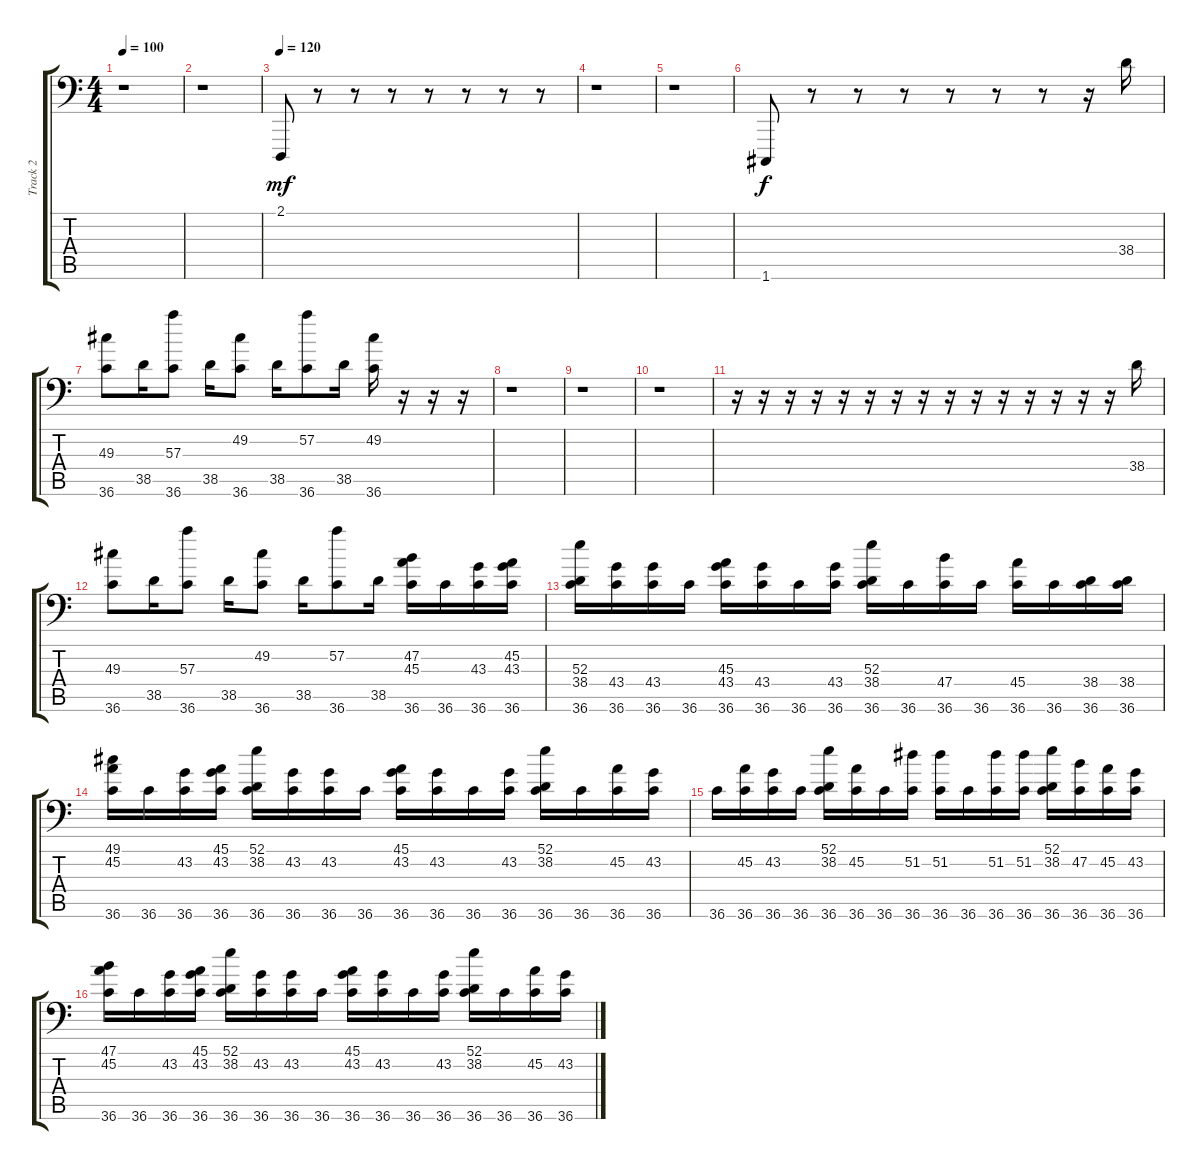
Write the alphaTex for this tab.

\track ("Track 2" "Track 2") {instrument acousticgrandpiano}
\staff {score tabs}
\tuning (C-1 C-1 C-1 C-1 C-1 C-1) {hide}
\ts (4 4)
\tempo 100
\clef f4
\ks c
r.1{dy mf} |
r.1 |
\tempo 120
2.1.8 r.8 r.8 r.8 r.8 r.8 r.8 r.8 |
r.1 |
r.1 |
1.6.8{dy f} r.8 r.8 r.8 r.8 r.8 r.8 r.16 38.4.16 |
(49.3 36.6).8 38.5.16 (57.3 36.6).8 38.5.16 (49.2 36.6).8 38.5.16 (57.2 36.6).8 38.5.16 (49.2 36.6).16 r.16 r.16 r.16 |
r.1 |
r.1 |
r.1 |
r.16 r.16 r.16 r.16 r.16 r.16 r.16 r.16 r.16 r.16 r.16 r.16 r.16 r.16 r.16 38.4.16 |
(49.3 36.6).8 38.5.16 (57.3 36.6).8 38.5.16 (49.2 36.6).8 38.5.16 (57.2 36.6).8 38.5.16 (47.2 45.3 36.6).16 36.6.16 (43.3 36.6).16 (45.2 43.3 36.6).16 |
(52.3 38.4 36.6).16 (43.4 36.6).16 (43.4 36.6).16 36.6.16 (45.3 43.4 36.6).16 (43.4 36.6).16 36.6.16 (43.4 36.6).16 (52.3 38.4 36.6).16 36.6.16 (47.4 36.6).16 36.6.16 (45.4 36.6).16 36.6.16 (38.4 36.6).16 (38.4 36.6).16 |
(49.1 45.2 36.6).16 36.6.16 (43.2 36.6).16 (45.1 43.2 36.6).16 (52.1 38.2 36.6).16 (43.2 36.6).16 (43.2 36.6).16 36.6.16 (45.1 43.2 36.6).16 (43.2 36.6).16 36.6.16 (43.2 36.6).16 (52.1 38.2 36.6).16 36.6.16 (45.2 36.6).16 (43.2 36.6).16 |
36.6.16 (45.2 36.6).16 (43.2 36.6).16 36.6.16 (52.1 38.2 36.6).16 (45.2 36.6).16 36.6.16 (51.2 36.6).16 (51.2 36.6).16 36.6.16 (51.2 36.6).16 (51.2 36.6).16 (52.1 38.2 36.6).16 (47.2 36.6).16 (45.2 36.6).16 (43.2 36.6).16 |
(47.1 45.2 36.6).16 36.6.16 (43.2 36.6).16 (45.1 43.2 36.6).16 (52.1 38.2 36.6).16 (43.2 36.6).16 (43.2 36.6).16 36.6.16 (45.1 43.2 36.6).16 (43.2 36.6).16 36.6.16 (43.2 36.6).16 (52.1 38.2 36.6).16 36.6.16 (45.2 36.6).16 (43.2 36.6).16
